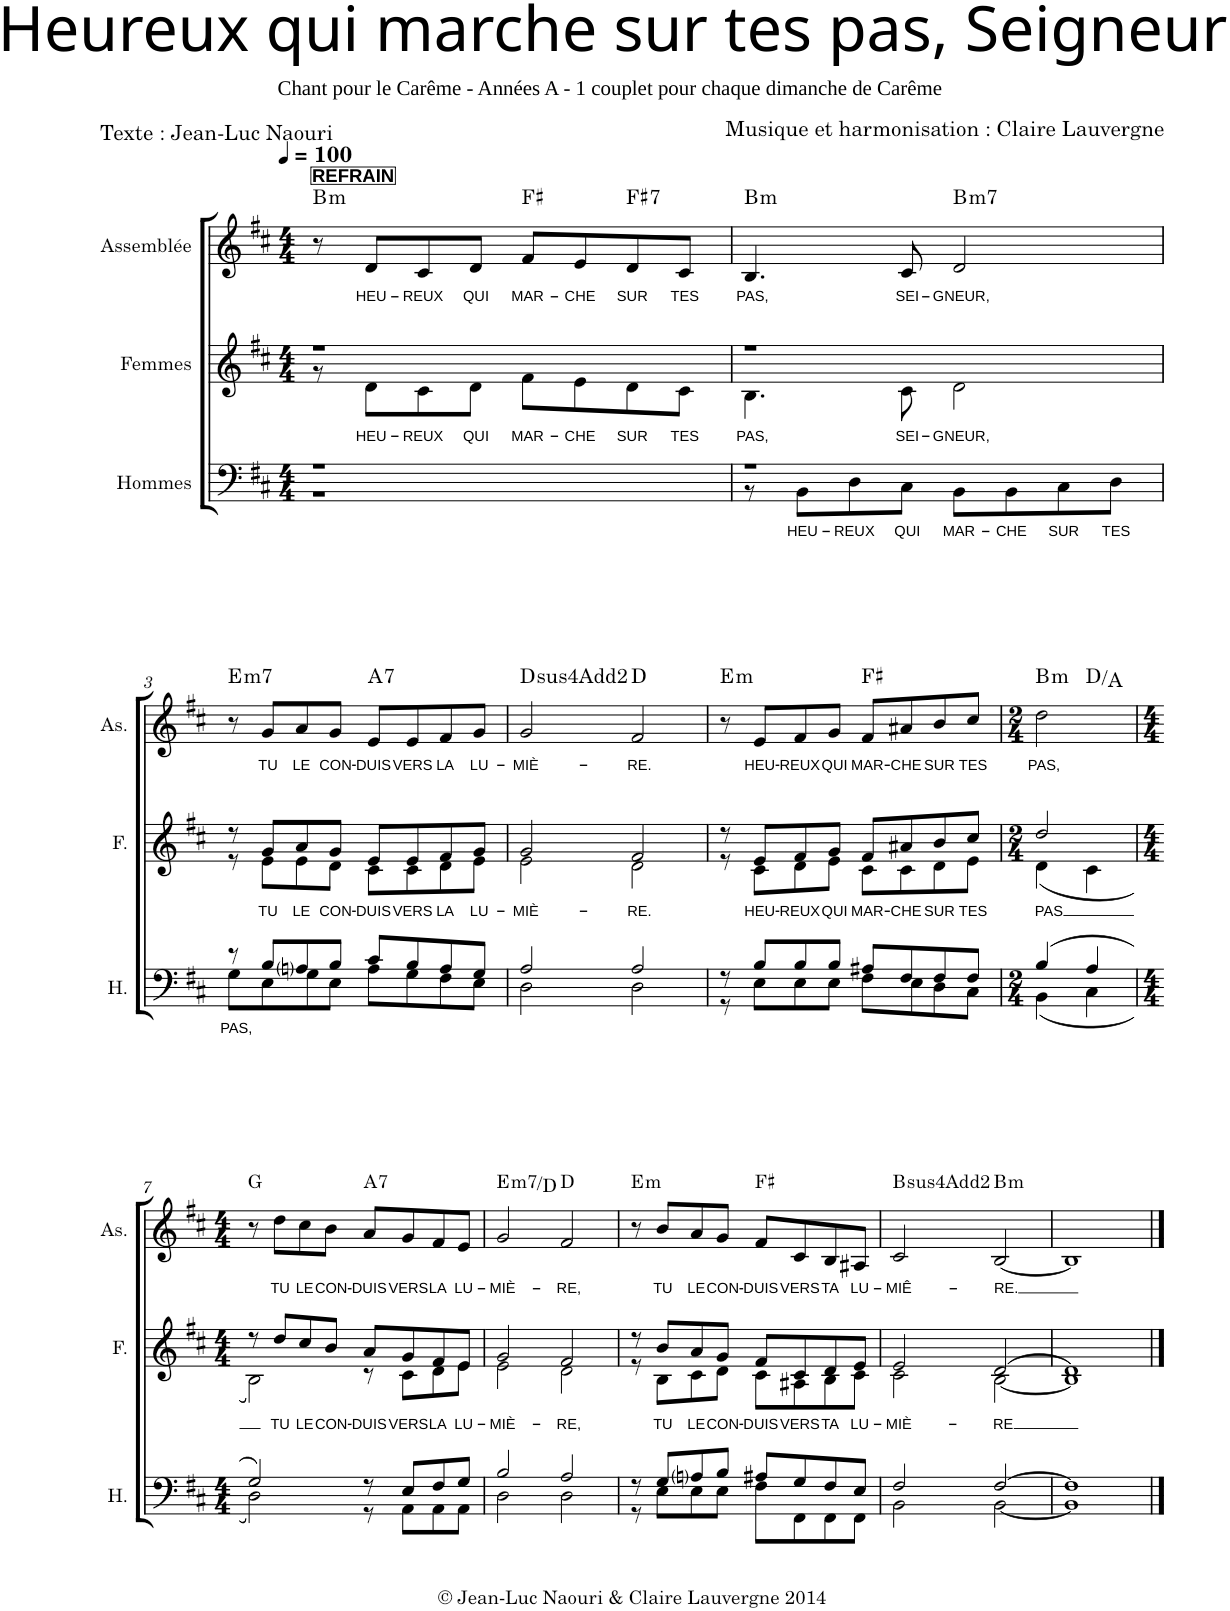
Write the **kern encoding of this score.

**kern	**text	**kern	**text	**kern	**text	**harte
*part3	*part3	*part2	*part2	*part1	*part1	*part1
*staff3	*staff3	*staff2	*staff2	*staff1	*staff1	*
*I"Hommes	*	*I"Femmes	*	*I"Assemblée	*	*
*I'H.	*	*I'F.	*	*I'As.	*	*
*clefF4	*	*clefG2	*	*clefG2	*	*
*k[f#c#]	*	*k[f#c#]	*	*k[f#c#]	*	*
*M4/4	*	*M4/4	*	*M4/4	*	*
*MM100	*	*MM100	*	*MM100	*	*
=1	=1	=1	=1	=1	=1	=1
*^	*	*^	*	*	*	*
!	!	!	!	!	!	!LO:TX:a:B:t=REFRAIN	!	!LO:H:kt=m
1r	1r	.	1r	8r	.	8r	.	B:min
!	!	!	!	!	!LO:LY:b	!	!LO:LY:b	!
.	.	.	.	8d\L	HEU-	8d/L	HEU-	.
!	!	!	!	!	!LO:LY:b	!	!LO:LY:b	!
.	.	.	.	8c#\	-REUX	8c#/	-REUX	.
!	!	!	!	!	!LO:LY:b	!	!LO:LY:b	!
.	.	.	.	8d\J	QUI	8d/J	QUI	.
!	!	!	!	!	!LO:LY:b	!	!LO:LY:b	!
.	.	.	.	8f#\L	MAR-	8f#/L	MAR-	F#:maj
!	!	!	!	!	!LO:LY:b	!	!LO:LY:b	!
.	.	.	.	8e\	-CHE	8e/	-CHE	.
!	!	!	!	!	!LO:LY:b	!	!LO:LY:b	!LO:H:kt=7
.	.	.	.	8d\	SUR	8d/	SUR	F#:7
!	!	!	!	!	!LO:LY:b	!	!LO:LY:b	!
.	.	.	.	8c#\J	TES	8c#/J	TES	.
=2	=2	=2	=2	=2	=2	=2	=2	=2
!	!	!	!	!	!LO:LY:b	!	!LO:LY:b	!LO:H:kt=m
1r	8r	.	1r	4.B\	PAS,	4.B/	PAS,	B:min
!	!	!LO:LY:b	!	!	!	!	!	!
.	8BB\L	HEU-	.	.	.	.	.	.
!	!	!LO:LY:b	!	!	!	!	!	!
.	8D\	-REUX	.	.	.	.	.	.
!	!	!LO:LY:b	!	!	!LO:LY:b	!	!LO:LY:b	!
.	8C#\J	QUI	.	8c#\	SEI-	8c#/	SEI-	.
!	!	!LO:LY:b	!	!	!LO:LY:b	!	!LO:LY:b	!LO:H:kt=m7
.	8BB\L	MAR-	.	2d\	-GNEUR,	2d/	-GNEUR,	B:min7
!	!	!LO:LY:b	!	!	!	!	!	!
.	8BB\	-CHE	.	.	.	.	.	.
!	!	!LO:LY:b	!	!	!	!	!	!
.	8C#\	SUR	.	.	.	.	.	.
!	!	!LO:LY:b	!	!	!	!	!	!
.	8D\J	TES	.	.	.	.	.	.
!!LO:LB:g=z
=3	=3	=3	=3	=3	=3	=3	=3	=3
!	!	!LO:LY:b	!	!	!	!	!	!LO:H:kt=m7
8r	8G\L	PAS,	8r	8r	.	8r	.	E:min7
!	!	!	!	!	!LO:LY:b	!	!LO:LY:b	!
8B/L	8E\	.	8g/L	8e\L	TU	8g/L	TU	.
!	!	!	!	!	!LO:LY:b	!	!LO:LY:b	!
8Ani/	8G\	.	8a/	8e\	LE	8a/	LE	.
!	!	!	!	!	!LO:LY:b	!	!LO:LY:b	!
8B/J	8E\J	.	8g/J	8d\J	CON-	8g/J	CON-	.
!	!	!	!	!	!LO:LY:b	!	!LO:LY:b	!LO:H:kt=7
8c#/L	8A\L	.	8e/L	8c#\L	-DUIS	8e/L	-DUIS	A:7
!	!	!	!	!	!LO:LY:b	!	!LO:LY:b	!
8B/	8G\	.	8e/	8c#\	VERS	8e/	VERS	.
!	!	!	!	!	!LO:LY:b	!	!LO:LY:b	!
8A/	8F#\	.	8f#/	8d\	LA	8f#/	LA	.
!	!	!	!	!	!LO:LY:b	!	!LO:LY:b	!
8G/J	8E\J	.	8g/J	8e\J	LU-	8g/J	LU-	.
=4	=4	=4	=4	=4	=4	=4	=4	=4
!	!	!	!	!	!LO:LY:b	!	!LO:LY:b	!LO:H:kt=4
2A/	2D\	.	2g/	2e\	-MIÈ-	2g/	-MIÈ-	D:sus4(2)
!	!	!	!	!	!LO:LY:b	!	!LO:LY:b	!
2A/	2D\	.	2f#/	2d\	-RE.	2f#/	-RE.	D:maj
=5	=5	=5	=5	=5	=5	=5	=5	=5
!	!	!	!	!	!	!	!	!LO:H:kt=m
8r	8r	.	8r	8r	.	8r	.	E:min
!	!	!	!	!	!LO:LY:b	!	!LO:LY:b	!
8B/L	8E\L	.	8e/L	8c#\L	HEU-	8e/L	HEU-	.
!	!	!	!	!	!LO:LY:b	!	!LO:LY:b	!
8B/	8E\	.	8f#/	8d\	-REUX	8f#/	-REUX	.
!	!	!	!	!	!LO:LY:b	!	!LO:LY:b	!
8B/J	8E\J	.	8g/J	8e\J	QUI	8g/J	QUI	.
!	!	!	!	!	!LO:LY:b	!	!LO:LY:b	!
8A#X/L	8F#\L	.	8f#/L	8c#\L	MAR-	8f#/L	MAR-	F#:maj
!	!	!	!	!	!LO:LY:b	!	!LO:LY:b	!
8F#/	8E\	.	8a#X/	8c#\	-CHE	8a#X/	-CHE	.
!	!	!	!	!	!LO:LY:b	!	!LO:LY:b	!
8F#/	8D\	.	8b/	8d\	SUR	8b/	SUR	.
!	!	!	!	!	!LO:LY:b	!	!LO:LY:b	!
8F#/J	8C#\J	.	8cc#/J	8e\J	TES	8cc#/J	TES	.
=6	=6	=6	=6	=6	=6	=6	=6	=6
*M2/4	*	*	*M2/4	*	*	*M2/4	*	*
!	!	!	!	!	!LO:LY:b	!	!LO:LY:b	!LO:H:kt=m
*	*	*	*	*	*	*^	*	*
(4B/	(4BB\	.	2dd/	(4d\	PAS	2dd\	4ryy	PAS,	B:min
4A/	4C#\	.	.	4c#\	.	.	4ryy	.	D:maj/5
*	*	*	*	*	*	*v	*v	*	*
!!LO:LB:g=z
=7	=7	=7	=7	=7	=7	=7	=7	=7
*M4/4	*	*	*M4/4	*	*	*M4/4	*	*
2G/)	2D\)	.	8r	2B\)	.	8r	.	G:maj
!	!	!	!	!	!LO:LY:b	!	!LO:LY:b	!
.	.	.	8dd/L	.	TU	8dd\L	TU	.
!	!	!	!	!	!LO:LY:b	!	!LO:LY:b	!
.	.	.	8cc#/	.	LE	8cc#\	LE	.
!	!	!	!	!	!LO:LY:b	!	!LO:LY:b	!
.	.	.	8b/J	.	CON-	8b\J	CON-	.
!	!	!	!	!	!LO:LY:b	!	!LO:LY:b	!LO:H:kt=7
8r	8r	.	8a/L	8r	-DUIS	8a/L	-DUIS	A:7
!	!	!	!	!	!LO:LY:b	!	!LO:LY:b	!
8E/L	8AA\L	.	8g/	8c#\L	VERS	8g/	VERS	.
!	!	!	!	!	!LO:LY:b	!	!LO:LY:b	!
8F#/	8AA\	.	8f#/	8d\	LA	8f#/	LA	.
!	!	!	!	!	!LO:LY:b	!	!LO:LY:b	!
8G/J	8AA\J	.	8e/J	8e\J	LU-	8e/J	LU-	.
=8	=8	=8	=8	=8	=8	=8	=8	=8
!	!	!	!	!	!LO:LY:b	!	!LO:LY:b	!LO:H:kt=m7
2B/	2D\	.	2g/	2e\	-MIÈ-	2g/	-MIÈ-	E:min7/b7
!	!	!	!	!	!LO:LY:b	!	!LO:LY:b	!
2A/	2D\	.	2f#/	2d\	-RE,	2f#/	-RE,	D:maj
=9	=9	=9	=9	=9	=9	=9	=9	=9
!	!	!	!	!	!	!	!	!LO:H:kt=m
8r	8r	.	8r	8r	.	8r	.	E:min
!	!	!	!	!	!LO:LY:b	!	!LO:LY:b	!
8G/L	8E\L	.	8b/L	8B\L	TU	8b/L	TU	.
!	!	!	!	!	!LO:LY:b	!	!LO:LY:b	!
8Ani/	8E\	.	8a/	8c#\	LE	8a/	LE	.
!	!	!	!	!	!LO:LY:b	!	!LO:LY:b	!
8B/J	8E\J	.	8g/J	8d\J	CON-	8g/J	CON-	.
!	!	!	!	!	!LO:LY:b	!	!LO:LY:b	!
8A#X/L	8F#\L	.	8f#/L	8c#\L	-DUIS	8f#/L	-DUIS	F#:maj
!	!	!	!	!	!LO:LY:b	!	!LO:LY:b	!
8G/	8FF#\	.	8c#/	8A#X\	VERS	8c#/	VERS	.
!	!	!	!	!	!LO:LY:b	!	!LO:LY:b	!
8F#/	8FF#\	.	8d/	8B\	TA	8B/	TA	.
!	!	!	!	!	!LO:LY:b	!	!LO:LY:b	!
8E/J	8FF#\J	.	8e/J	8c#\J	LU-	8A#X/J	LU-	.
=10	=10	=10	=10	=10	=10	=10	=10	=10
!	!	!	!	!	!LO:LY:b	!	!LO:LY:b	!LO:H:kt=4
2F#/	2BB\	.	2e/	2c#\	-MIÈ-	2c#/	-MIÊ-	B:sus4(2)
!	!	!	!	!	!LO:LY:b	!	!LO:LY:b	!LO:H:kt=m
[2F#/	[2BB\	.	[2d/	[2B\	-RE	[2B/	-RE.	B:min
=11	=11	=11	=11	=11	=11	=11	=11	=11
1F#]	1BB]	.	1d]	1B]	.	1B]	.	.
*v	*v	*	*	*	*	*	*	*
*	*	*v	*v	*	*	*	*
==	==	==	==	==	==	==
*-	*-	*-	*-	*-	*-	*-
